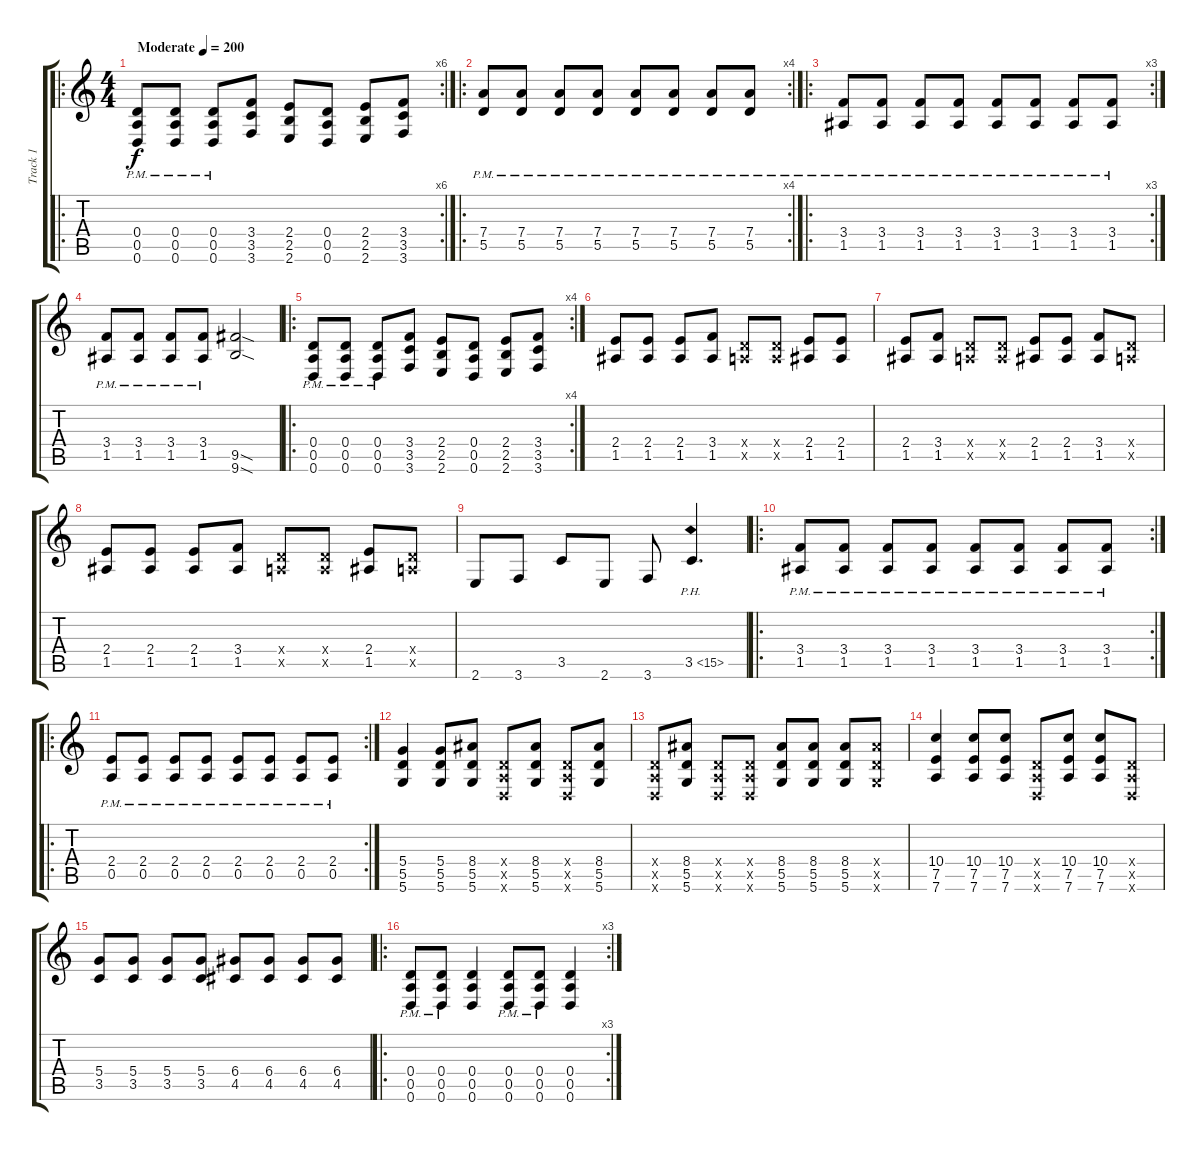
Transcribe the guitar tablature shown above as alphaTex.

\track ("Track 1" "Track 1") {instrument overdrivenguitar}
\staff {score tabs}
\tuning (E4 B3 G3 D3 A2 D2) {hide}
\ro
\rc 6
\ts (4 4)
\tempo (200 "Moderate")
\clef g2
\ks c
(0.4{pm} 0.5{pm} 0.6{pm}).8{dy f instrument overdrivenguitar} (0.4{pm} 0.5{pm} 0.6{pm}).8 (0.4{pm} 0.5{pm} 0.6{pm}).8 (3.4 3.5 3.6).8 (2.4 2.5 2.6).8 (0.4 0.5 0.6).8 (2.4 2.5 2.6).8 (3.4 3.5 3.6).8 |
\ro
\rc 4
(7.4{pm} 5.5{pm}).8 (7.4{pm} 5.5{pm}).8 (7.4{pm} 5.5{pm}).8 (7.4{pm} 5.5{pm}).8 (7.4{pm} 5.5{pm}).8 (7.4{pm} 5.5{pm}).8 (7.4{pm} 5.5{pm}).8 (7.4{pm} 5.5{pm}).8 |
\ro
\rc 3
(3.4{pm} 1.5{pm}).8 (3.4{pm} 1.5{pm}).8 (3.4{pm} 1.5{pm}).8 (3.4{pm} 1.5{pm}).8 (3.4{pm} 1.5{pm}).8 (3.4{pm} 1.5{pm}).8 (3.4{pm} 1.5{pm}).8 (3.4{pm} 1.5{pm}).8 |
(3.4{pm} 1.5{pm}).8 (3.4{pm} 1.5{pm}).8 (3.4{pm} 1.5{pm}).8 (3.4{pm} 1.5{pm}).8 (9.5{sod} 9.6{sod}).2 |
\ro
\rc 4
(0.4{pm} 0.5{pm} 0.6{pm}).8 (0.4{pm} 0.5{pm} 0.6{pm}).8 (0.4{pm} 0.5{pm} 0.6{pm}).8 (3.4 3.5 3.6).8 (2.4 2.5 2.6).8 (0.4 0.5 0.6).8 (2.4 2.5 2.6).8 (3.4 3.5 3.6).8 |
(2.4 1.5).8 (2.4 1.5).8 (2.4 1.5).8 (3.4 1.5).8 (0.4{x} 0.5{x}).8 (0.4{x} 0.5{x}).8 (2.4 1.5).8 (2.4 1.5).8 |
(2.4 1.5).8 (3.4 1.5).8 (0.4{x} 0.5{x}).8 (0.4{x} 0.5{x}).8 (2.4 1.5).8 (2.4 1.5).8 (3.4 1.5).8 (0.4{x} 0.5{x}).8 |
(2.4 1.5).8 (2.4 1.5).8 (2.4 1.5).8 (3.4 1.5).8 (0.4{x} 0.5{x}).8 (0.4{x} 0.5{x}).8 (2.4 1.5).8 (0.4{x} 0.5{x}).8 |
2.6.8 3.6.8 3.5.8 2.6.8 3.6.8 3.5{ph 12}.4{d} |
\ro
\rc 2
(3.4{pm} 1.5{pm}).8 (3.4{pm} 1.5{pm}).8 (3.4{pm} 1.5{pm}).8 (3.4{pm} 1.5{pm}).8 (3.4{pm} 1.5{pm}).8 (3.4{pm} 1.5{pm}).8 (3.4{pm} 1.5{pm}).8 (3.4{pm} 1.5{pm}).8 |
\ro
\rc 2
(2.4{pm} 0.5{pm}).8 (2.4{pm} 0.5{pm}).8 (2.4{pm} 0.5{pm}).8 (2.4{pm} 0.5{pm}).8 (2.4{pm} 0.5{pm}).8 (2.4{pm} 0.5{pm}).8 (2.4{pm} 0.5{pm}).8 (2.4{pm} 0.5{pm}).8 |
(5.4 5.5 5.6).4 (5.4 5.5 5.6).8 (8.4 5.5 5.6).8 (0.4{x} 0.5{x} 0.6{x}).8 (8.4 5.5 5.6).8 (0.4{x} 0.5{x} 0.6{x}).8 (8.4 5.5 5.6).8 |
(0.4{x} 0.5{x} 0.6{x}).8 (8.4 5.5 5.6).8 (0.4{x} 0.5{x} 0.6{x}).8 (0.4{x} 0.5{x} 0.6{x}).8 (8.4 5.5 5.6).8 (8.4 5.5 5.6).8 (8.4 5.5 5.6).8 (8.4{x} 5.5{x} 5.6{x}).8 |
(10.4 7.5 7.6).4 (10.4 7.5 7.6).8 (10.4 7.5 7.6).8 (0.4{x} 0.5{x} 0.6{x}).8 (10.4 7.5 7.6).8 (10.4 7.5 7.6).8 (0.4{x} 0.5{x} 0.6{x}).8 |
(5.4 3.5).8 (5.4 3.5).8 (5.4 3.5).8 (5.4 3.5).8 (6.4 4.5).8 (6.4 4.5).8 (6.4 4.5).8 (6.4 4.5).8 |
\ro
\rc 3
(0.4{pm} 0.5{pm} 0.6{pm}).8 (0.4{pm} 0.5{pm} 0.6{pm}).8 (0.4 0.5 0.6).4 (0.4{pm} 0.5{pm} 0.6{pm}).8 (0.4{pm} 0.5{pm} 0.6{pm}).8 (0.4 0.5 0.6).4
